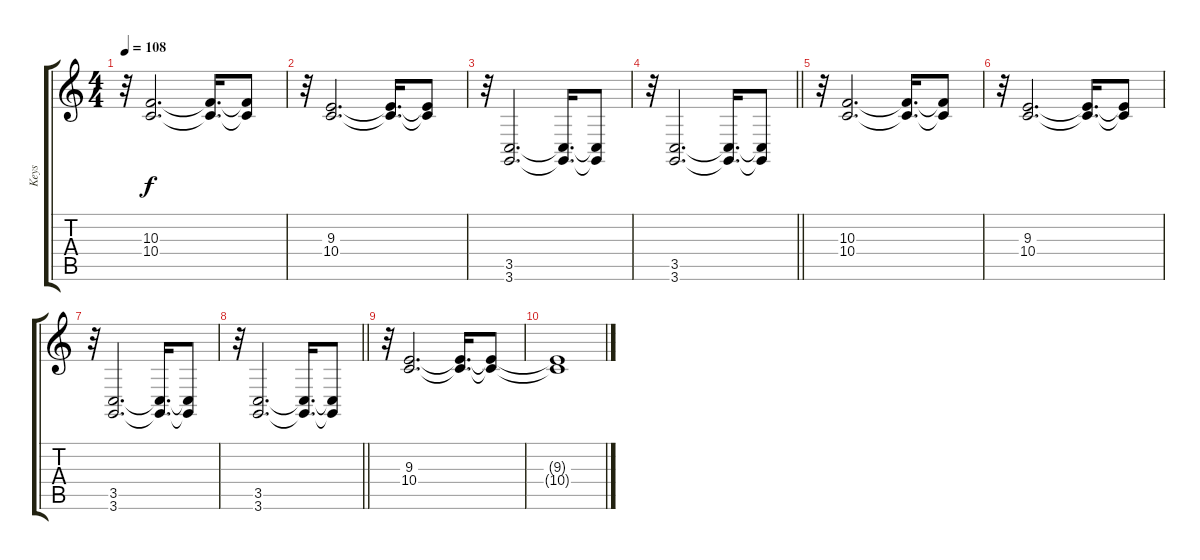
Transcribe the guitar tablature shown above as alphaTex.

\track ("Keys" "Keys") {instrument drawbarorgan}
\staff {score tabs}
\tuning (E4 B3 G3 D3 A2 E2) {hide}
\ts (4 4)
\tempo 108
\clef g2
\ks c
r.32{dy f} (10.3 10.4).2{d} (10.3{t} 10.4{t}).16{d} (10.3{t} 10.4{t}).8 |
r.32 (9.3 10.4).2{d} (9.3{t} 10.4{t}).16{d} (9.3{t} 10.4{t}).8 |
r.32 (3.5 3.6).2{d} (3.5{t} 3.6{t}).16{d} (3.5{t} 3.6{t}).8 |
\barLineRight lightlight
r.32 (3.5 3.6).2{d} (3.5{t} 3.6{t}).16{d} (3.5{t} 3.6{t}).8 |
r.32 (10.3 10.4).2{d} (10.3{t} 10.4{t}).16{d} (10.3{t} 10.4{t}).8 |
r.32 (9.3 10.4).2{d} (9.3{t} 10.4{t}).16{d} (9.3{t} 10.4{t}).8 |
r.32 (3.5 3.6).2{d} (3.5{t} 3.6{t}).16{d} (3.5{t} 3.6{t}).8 |
\barLineRight lightlight
r.32 (3.5 3.6).2{d} (3.5{t} 3.6{t}).16{d} (3.5{t} 3.6{t}).8 |
r.32 (9.3 10.4).2{d volume 0} (9.3{t} 10.4{t}).16{d} (9.3{t} 10.4{t}).8 |
(9.3{t} 10.4{t}).1
